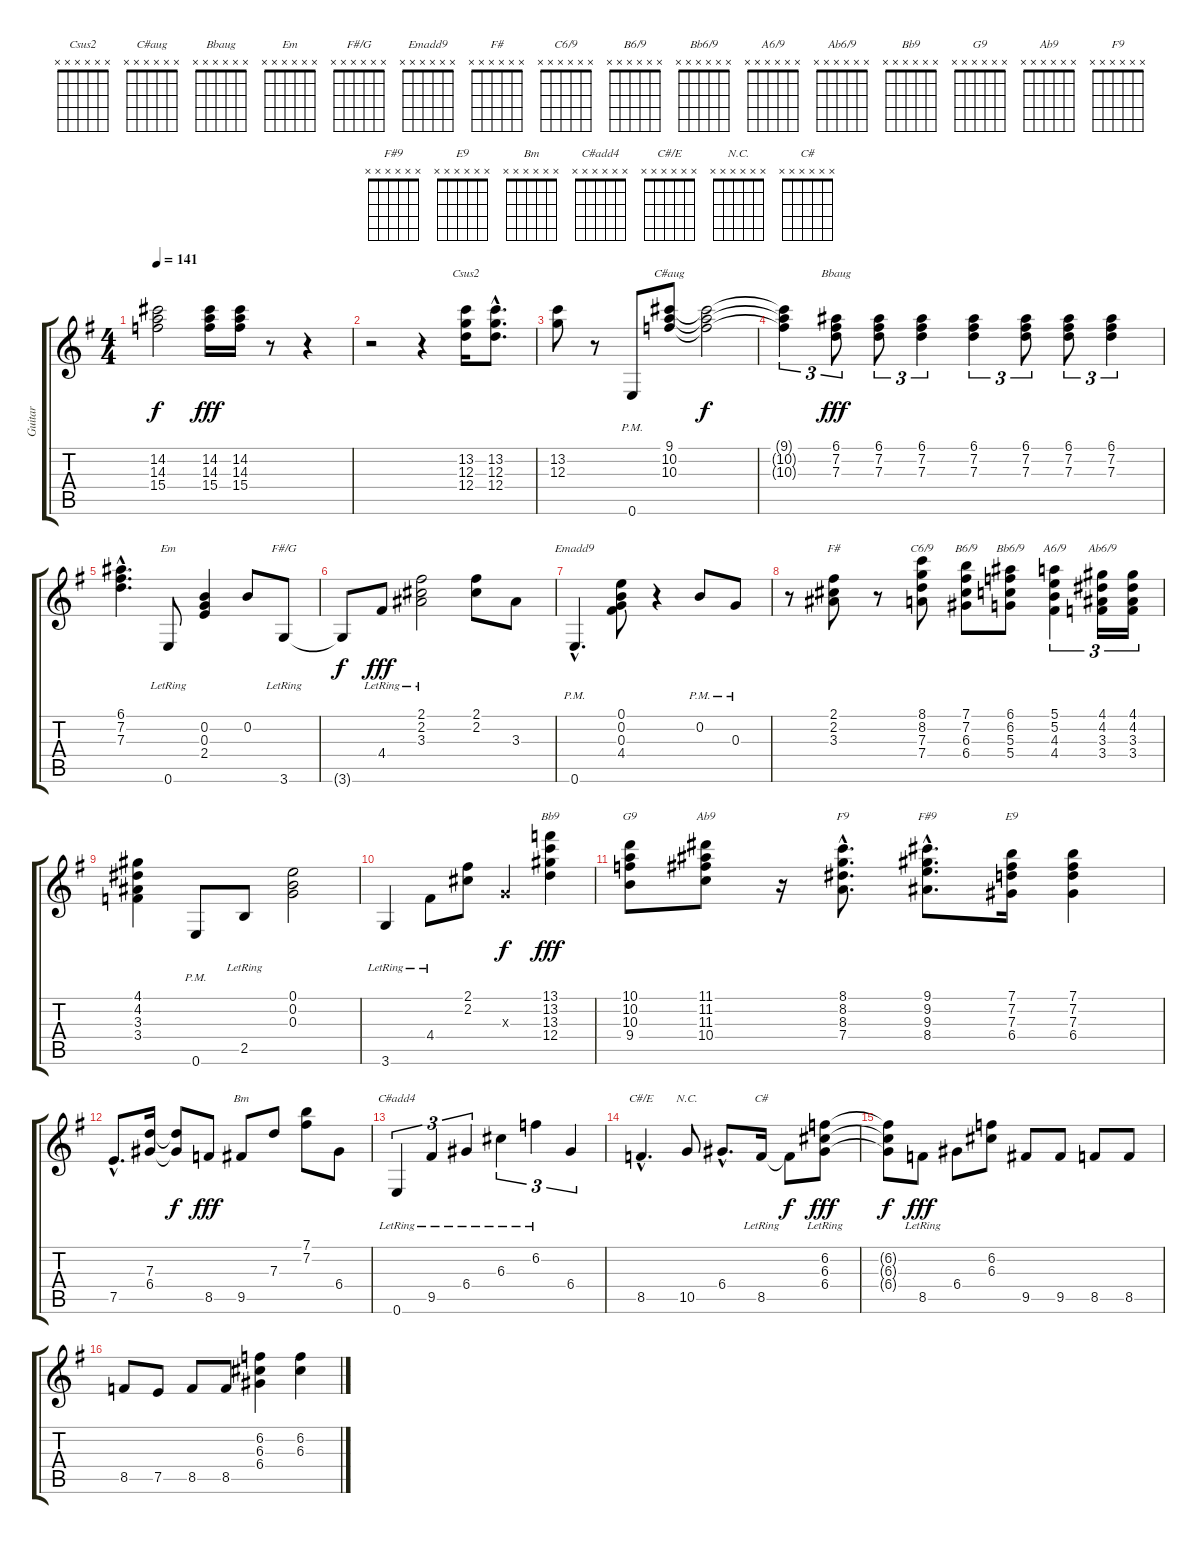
\track ("Guitar" "Guitar") {instrument electricguitarmuted}
\staff {score tabs}
\tuning (E4 B3 G3 D3 A2 E2) {hide}
\chord ("Csus2" x x x x x x)
\chord ("C#aug" x x x x x x)
\chord ("Bbaug" x x x x x x)
\chord ("Em" x x x x x x)
\chord ("F#/G" x x x x x x)
\chord ("Emadd9" x x x x x x)
\chord ("F#" x x x x x x)
\chord ("C6/9" x x x x x x)
\chord ("B6/9" x x x x x x)
\chord ("Bb6/9" x x x x x x)
\chord ("A6/9" x x x x x x)
\chord ("Ab6/9" x x x x x x)
\chord ("Bb9" x x x x x x)
\chord ("G9" x x x x x x)
\chord ("Ab9" x x x x x x)
\chord ("F9" x x x x x x)
\chord ("F#9" x x x x x x)
\chord ("E9" x x x x x x)
\chord ("Bm" x x x x x x)
\chord ("C#add4" x x x x x x)
\chord ("C#/E" x x x x x x)
\chord ("N.C." x x x x x x)
\chord ("C#" x x x x x x)
\ts (4 4)
\tempo 141
\clef g2
\ks g
(14.2{t} 14.3{t} 15.4{t}).2{dy f} (14.2 14.3 15.4).16{dy fff} (14.2 14.3 15.4).16 r.8 r.4 |
r.2 r.4 (13.2 12.3 12.4).16{ch "Csus2"} (13.2{hac} 12.3{hac} 12.4{hac}).8{d} |
(13.2 12.3).8 r.8 0.6{pm}.8 (9.1 10.2 10.3).8{ch "C#aug"} (9.1{t} 10.2{t} 10.3{t}).2{dy f} |
(9.1{t} 10.2{t} 10.3{t}).4{tu (3 2)} (6.1 7.2 7.3).8{tu (3 2) ch "Bbaug" dy fff} (6.1 7.2 7.3).8{tu (3 2)} (6.1 7.2 7.3).4{tu (3 2)} (6.1 7.2 7.3).4{tu (3 2)} (6.1 7.2 7.3).8{tu (3 2)} (6.1 7.2 7.3).8{tu (3 2)} (6.1 7.2 7.3).4{tu (3 2)} |
(6.1{hac} 7.2{hac} 7.3{hac}).4{d} 0.6{lr}.8{ch "Em"} (0.2 0.3 2.4).4 0.2.8 3.6{lr}.8{ch "F#/G"} |
3.6{t}.8{dy f} 4.4{lr}.8{dy fff} (2.1 2.2 3.3{lr}).2 (2.1 2.2).8 3.3.8 |
0.6{hac pm}.4{d ch "Emadd9"} (0.1 0.2 0.3 4.4).8 r.4 0.2{pm}.8 0.3{pm}.8 |
r.8 (2.1 2.2 3.3).8{ch "F#"} r.8 (8.1 8.2 7.3 7.4).8{ch "C6/9"} (7.1 7.2 6.3 6.4).8{ch "B6/9"} (6.1 6.2 5.3 5.4).8{ch "Bb6/9"} (5.1 5.2 4.3 4.4).4{tu (3 2) ch "A6/9"} (4.1 4.2 3.3 3.4).16{tu (3 2) ch "Ab6/9"} (4.1 4.2 3.3 3.4).16{tu (3 2)} |
(4.1 4.2 3.3 3.4).4 0.6{pm}.8 2.5{lr}.8 (0.1 0.2 0.3).2 |
3.6{lr}.4 4.4{lr}.8 (2.1 2.2).8 0.3{x}.4{dy f} (13.1 13.2 13.3 12.4).4{ch "Bb9" dy fff} |
(10.1 10.2 10.3 9.4).8{ch "G9"} (11.1 11.2 11.3 10.4).8{ch "Ab9"} r.16 (8.1{hac} 8.2{hac} 8.3{hac} 7.4{hac}).8{d ch "F9"} (9.1{hac} 9.2{hac} 9.3{hac} 8.4{hac}).8{d ch "F#9"} (7.1 7.2 7.3 6.4).16{ch "E9"} (7.1 7.2 7.3 6.4).4 |
7.5{hac}.8{d} (7.3 6.4).16 (7.3{t} 6.4{t}).8{dy f} 8.5.8{dy fff} 9.5.8{ch "Bm"} 7.3.8 (7.1 7.2).8 6.4.8 |
0.6{lr}.4{tu (3 2) ch "C#add4"} 9.5{lr}.4{tu (3 2)} 6.4{lr}.4{tu (3 2)} 6.3{lr}.4{tu (3 2)} 6.2{lr}.4{tu (3 2)} 6.4.4{tu (3 2)} |
8.5{hac}.4{d ch "C#/E"} 10.5.8{ch "N.C."} 6.4{hac}.8{d} 8.5{lr}.16{ch "C#"} 8.5{t}.8{dy f} (6.2{lr} 6.3{lr} 6.4{lr}).8{dy fff} |
(6.2{t} 6.3{t} 6.4{t}).8{dy f} 8.5{lr}.8{dy fff} 6.4.8 (6.2 6.3).8 9.5.8 9.5.8 8.5.8 8.5.8 |
8.5.8 7.5.8 8.5.8 8.5.8 (6.2 6.3 6.4).4 (6.2 6.3).4
